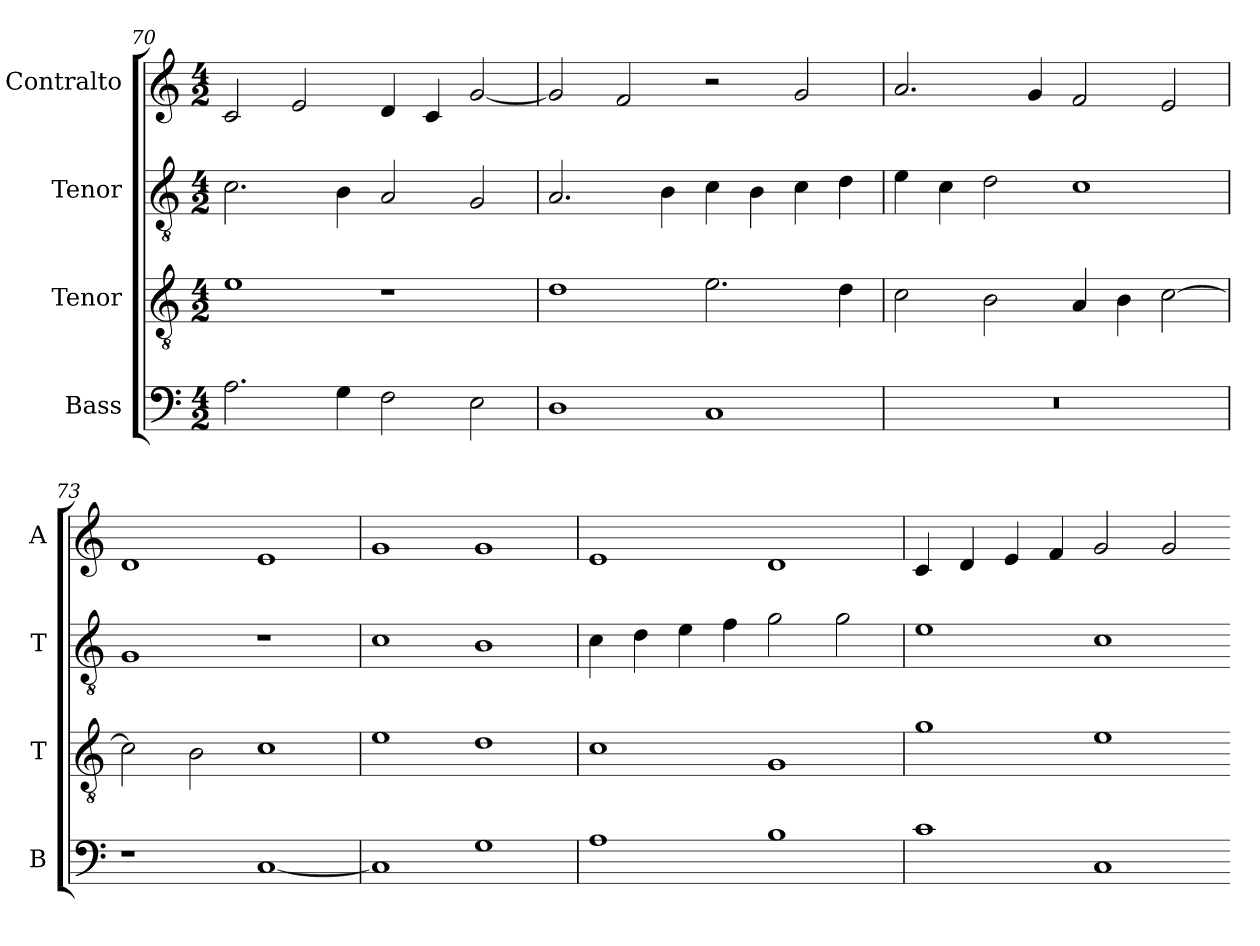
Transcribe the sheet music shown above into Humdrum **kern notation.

**kern	**kern	**kern	**kern
*part4	*part3	*part2	*part1
*staff4	*staff3	*staff2	*staff1
*I"Bass	*I"Tenor	*I"Tenor	*I"Contralto
*I'B	*I'T	*I'T	*I'A
*clefF4	*clefGv2	*clefGv2	*clefG2
*k[]	*k[]	*k[]	*k[]
*G:mix	*G:mix	*G:mix	*G:mix
*M4/2	*M4/2	*M4/2	*M4/2
=70	=70	=70	=70
2.A	1e	2.c	2c
.	.	.	2e
4G	.	4B	.
2F	1r	2A	4d
.	.	.	4c
2E	.	2G	[2g
=71	=71	=71	=71
1D	1d	2.A	2g]
.	.	.	2f
.	.	4B	.
1C	2.e	4c	2r
.	.	4B	.
.	.	4c	2g
.	4d	4d	.
=72	=72	=72	=72
0r	2c	4e	2.a
.	.	4c	.
.	2B	2d	.
.	.	.	4g
.	4A	1c	2f
.	4B	.	.
.	[2c	.	2e
=73	=73	=73	=73
1r	2c]	1G	1d
.	2B	.	.
[1C	1c	1r	1e
=74	=74	=74	=74
1C]	1e	1c	1g
1G	1d	1B	1g
=75	=75	=75	=75
1A	1c	4c	1e
.	.	4d	.
.	.	4e	.
.	.	4f	.
1B	1G	2g	1d
.	.	2g	.
=76	=76	=76	=76
1c	1g	1e	4c
.	.	.	4d
.	.	.	4e
.	.	.	4f
1C	1e	1c	2g
.	.	.	2g
=-	=-	=-	=-
*-	*-	*-	*-
